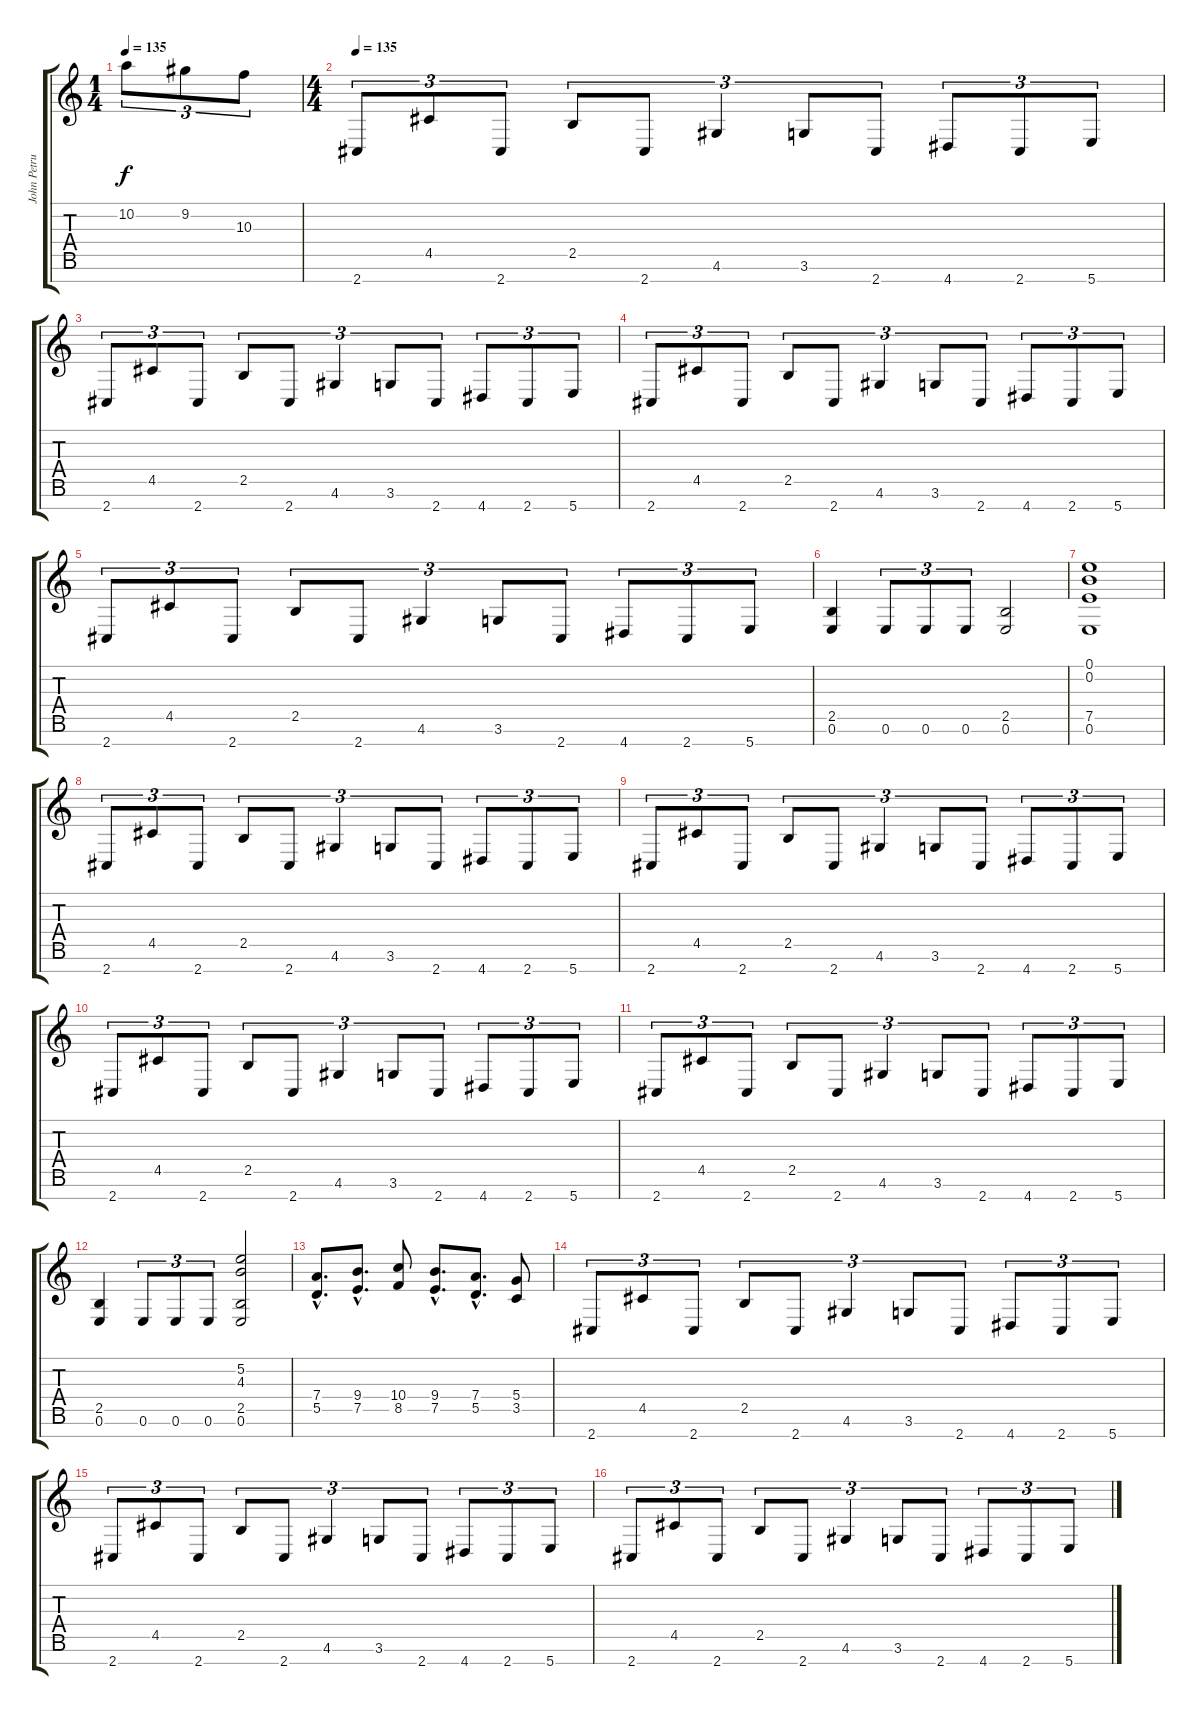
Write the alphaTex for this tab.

\track ("John Petrucci Rhythm" "John Petru") {instrument distortionguitar}
\staff {score tabs}
\tuning (E4 B3 G3 D3 A2 E2 B1) {hide}
\ts (1 4)
\tempo 135
\clef g2
\ks c
10.2.8{tu (3 2) dy f} 9.2.8{tu (3 2)} 10.3.8{tu (3 2)} |
\ts (4 4)
\tempo 135
2.7.8{tu (3 2)} 4.5.8{tu (3 2)} 2.7.8{tu (3 2)} 2.5.8{tu (3 2)} 2.7.8{tu (3 2)} 4.6.4{tu (3 2)} 3.6.8{tu (3 2)} 2.7.8{tu (3 2)} 4.7.8{tu (3 2)} 2.7.8{tu (3 2)} 5.7.8{tu (3 2)} |
2.7.8{tu (3 2)} 4.5.8{tu (3 2)} 2.7.8{tu (3 2)} 2.5.8{tu (3 2)} 2.7.8{tu (3 2)} 4.6.4{tu (3 2)} 3.6.8{tu (3 2)} 2.7.8{tu (3 2)} 4.7.8{tu (3 2)} 2.7.8{tu (3 2)} 5.7.8{tu (3 2)} |
2.7.8{tu (3 2)} 4.5.8{tu (3 2)} 2.7.8{tu (3 2)} 2.5.8{tu (3 2)} 2.7.8{tu (3 2)} 4.6.4{tu (3 2)} 3.6.8{tu (3 2)} 2.7.8{tu (3 2)} 4.7.8{tu (3 2)} 2.7.8{tu (3 2)} 5.7.8{tu (3 2)} |
2.7.8{tu (3 2)} 4.5.8{tu (3 2)} 2.7.8{tu (3 2)} 2.5.8{tu (3 2)} 2.7.8{tu (3 2)} 4.6.4{tu (3 2)} 3.6.8{tu (3 2)} 2.7.8{tu (3 2)} 4.7.8{tu (3 2)} 2.7.8{tu (3 2)} 5.7.8{tu (3 2)} |
(2.5 0.6).4 0.6.8{tu (3 2)} 0.6.8{tu (3 2)} 0.6.8{tu (3 2)} (2.5 0.6).2 |
(0.1 0.2 7.5 0.6).1 |
2.7.8{tu (3 2)} 4.5.8{tu (3 2)} 2.7.8{tu (3 2)} 2.5.8{tu (3 2)} 2.7.8{tu (3 2)} 4.6.4{tu (3 2)} 3.6.8{tu (3 2)} 2.7.8{tu (3 2)} 4.7.8{tu (3 2)} 2.7.8{tu (3 2)} 5.7.8{tu (3 2)} |
2.7.8{tu (3 2)} 4.5.8{tu (3 2)} 2.7.8{tu (3 2)} 2.5.8{tu (3 2)} 2.7.8{tu (3 2)} 4.6.4{tu (3 2)} 3.6.8{tu (3 2)} 2.7.8{tu (3 2)} 4.7.8{tu (3 2)} 2.7.8{tu (3 2)} 5.7.8{tu (3 2)} |
2.7.8{tu (3 2)} 4.5.8{tu (3 2)} 2.7.8{tu (3 2)} 2.5.8{tu (3 2)} 2.7.8{tu (3 2)} 4.6.4{tu (3 2)} 3.6.8{tu (3 2)} 2.7.8{tu (3 2)} 4.7.8{tu (3 2)} 2.7.8{tu (3 2)} 5.7.8{tu (3 2)} |
2.7.8{tu (3 2)} 4.5.8{tu (3 2)} 2.7.8{tu (3 2)} 2.5.8{tu (3 2)} 2.7.8{tu (3 2)} 4.6.4{tu (3 2)} 3.6.8{tu (3 2)} 2.7.8{tu (3 2)} 4.7.8{tu (3 2)} 2.7.8{tu (3 2)} 5.7.8{tu (3 2)} |
(2.5 0.6).4 0.6.8{tu (3 2)} 0.6.8{tu (3 2)} 0.6.8{tu (3 2)} (5.2 4.3 2.5 0.6).2 |
(7.4{hac} 5.5{hac}).8{d} (9.4{hac} 7.5{hac}).8{d} (10.4 8.5).8 (9.4{hac} 7.5{hac}).8{d} (7.4{hac} 5.5{hac}).8{d} (5.4 3.5).8 |
2.7.8{tu (3 2)} 4.5.8{tu (3 2)} 2.7.8{tu (3 2)} 2.5.8{tu (3 2)} 2.7.8{tu (3 2)} 4.6.4{tu (3 2)} 3.6.8{tu (3 2)} 2.7.8{tu (3 2)} 4.7.8{tu (3 2)} 2.7.8{tu (3 2)} 5.7.8{tu (3 2)} |
2.7.8{tu (3 2)} 4.5.8{tu (3 2)} 2.7.8{tu (3 2)} 2.5.8{tu (3 2)} 2.7.8{tu (3 2)} 4.6.4{tu (3 2)} 3.6.8{tu (3 2)} 2.7.8{tu (3 2)} 4.7.8{tu (3 2)} 2.7.8{tu (3 2)} 5.7.8{tu (3 2)} |
2.7.8{tu (3 2)} 4.5.8{tu (3 2)} 2.7.8{tu (3 2)} 2.5.8{tu (3 2)} 2.7.8{tu (3 2)} 4.6.4{tu (3 2)} 3.6.8{tu (3 2)} 2.7.8{tu (3 2)} 4.7.8{tu (3 2)} 2.7.8{tu (3 2)} 5.7.8{tu (3 2)}
